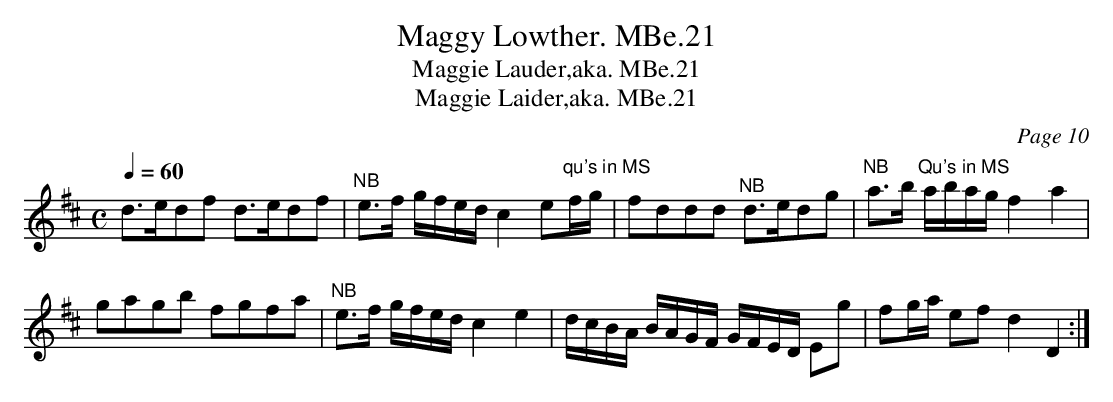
X:1
C:Page 10
T:Maggy Lowther. MBe.21
T:Maggie Lauder,aka. MBe.21
T:Maggie Laider,aka. MBe.21
M:C
L:1/8
Q:1/4=60
K:D
d>edf d>edf|"^NB"e>f g/f/e/d/ c2 e"qu's in MS"f/g/|fddd "^NB"d>edg|"^NB"a>b "Qu's in MS"a/b/a/g/ f2 a2|
gagb fgfa|"^NB"e>f g/f/e/d/ c2 e2|d/c/B/A/ B/A/G/F/ G/F/E/D/ Eg|fg/a/ ef d2 D2:|
